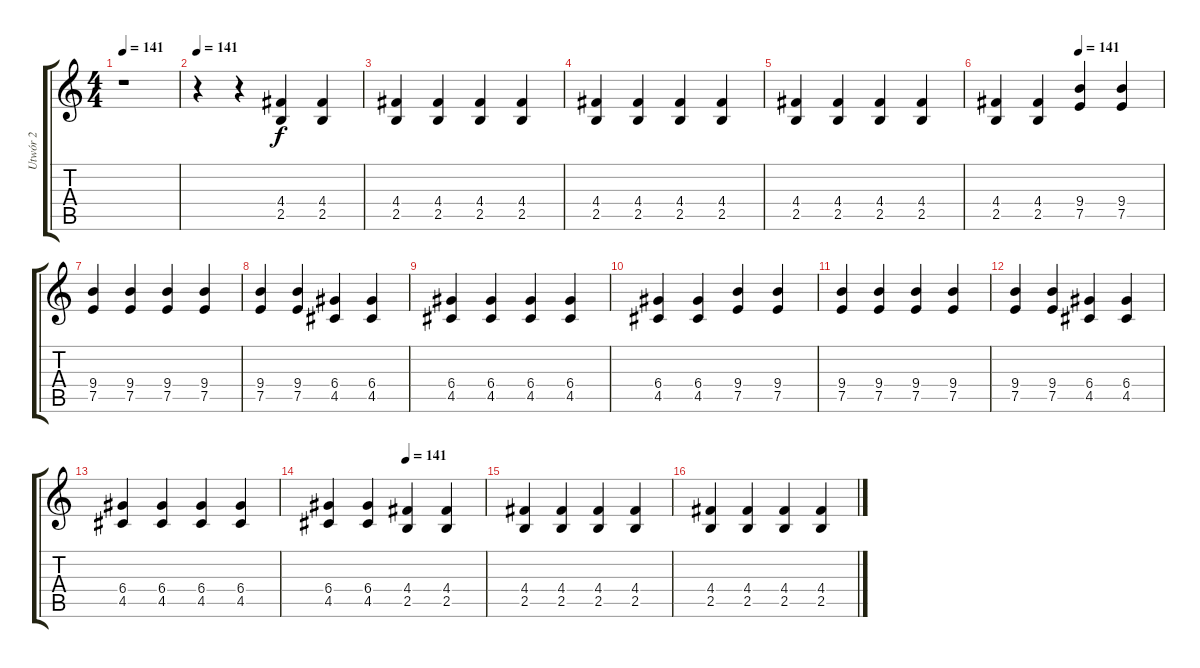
\track ("Utwór 2" "Utwór 2") {instrument electricguitarclean}
\staff {score tabs}
\tuning (E4 B3 G3 D3 A2 E2) {hide}
\ts (4 4)
\tempo 141
\clef g2
\ks c
r.1{dy mp} |
\tempo 141
r.4{volume 7} r.4 (4.4 2.5).4{dy f} (4.4 2.5).4 |
(4.4 2.5).4 (4.4 2.5).4 (4.4 2.5).4 (4.4 2.5).4 |
(4.4 2.5).4 (4.4 2.5).4 (4.4 2.5).4 (4.4 2.5).4 |
(4.4 2.5).4 (4.4 2.5).4 (4.4 2.5).4 (4.4 2.5).4 |
\tempo (141 0.5)
(4.4 2.5).4 (4.4 2.5).4 (9.4 7.5).4{volume 10} (9.4 7.5).4 |
(9.4 7.5).4 (9.4 7.5).4 (9.4 7.5).4 (9.4 7.5).4 |
(9.4 7.5).4 (9.4 7.5).4 (6.4 4.5).4 (6.4 4.5).4 |
(6.4 4.5).4 (6.4 4.5).4 (6.4 4.5).4 (6.4 4.5).4 |
(6.4 4.5).4 (6.4 4.5).4 (9.4 7.5).4 (9.4 7.5).4 |
(9.4 7.5).4 (9.4 7.5).4 (9.4 7.5).4 (9.4 7.5).4 |
(9.4 7.5).4 (9.4 7.5).4 (6.4 4.5).4 (6.4 4.5).4 |
(6.4 4.5).4 (6.4 4.5).4 (6.4 4.5).4 (6.4 4.5).4 |
\tempo (141 0.5)
(6.4 4.5).4 (6.4 4.5).4 (4.4 2.5).4{volume 11} (4.4 2.5).4 |
(4.4 2.5).4 (4.4 2.5).4 (4.4 2.5).4 (4.4 2.5).4 |
(4.4 2.5).4 (4.4 2.5).4 (4.4 2.5).4 (4.4 2.5).4
